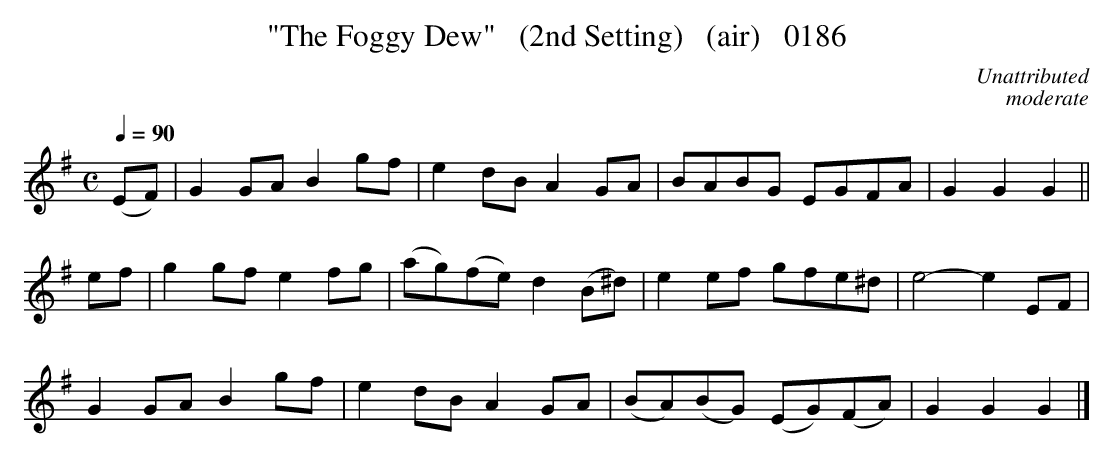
X:1
T: "The Foggy Dew"   (2nd Setting)   (air)   0186
C:Unattributed
C:moderate
Q:1/4=90
M:C
L:1/8
K:G
(EF)|G2GA B2gf|e2dB A2GA|BABG EGFA|G2G2G2||
ef|g2gf e2fg|(ag)(fe) d2(B^d)|e2ef gfe^d|e4-e2EF|
G2GA B2gf|e2dB A2GA|(BA)(BG) (EG)(FA)|G2G2G2|]
